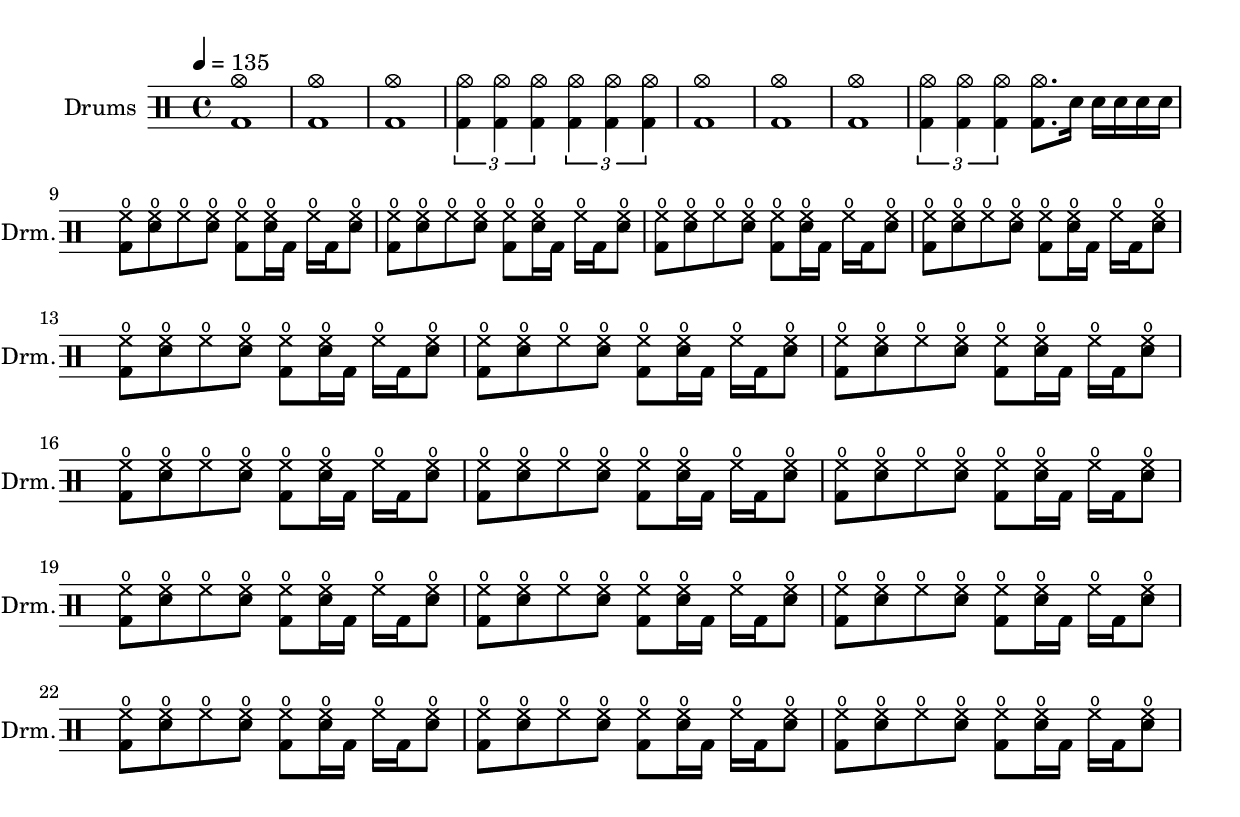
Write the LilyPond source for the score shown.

\new DrumStaff \with {
  instrumentName = "Drums"
  shortInstrumentName = "Drm."
} \drummode {
  \tempo 4 = 135

  \repeat unfold 3 { <bd cymc>1 }
  \repeat unfold 2 { \tuplet 3/2 { <bd cymc>4 4 4} }
  \repeat unfold 3 { <bd cymc>1 }
  \tuplet 3/2 { <bd cymc>4 4 4} <bd cymc>8. sn16 16 16 16 16

  \repeat unfold 16 {
    <bd hho>8 <sn hho> hho <sn hho> <bd hho> <sn hho>16 bd hho bd <sn hho>8
  }
}
